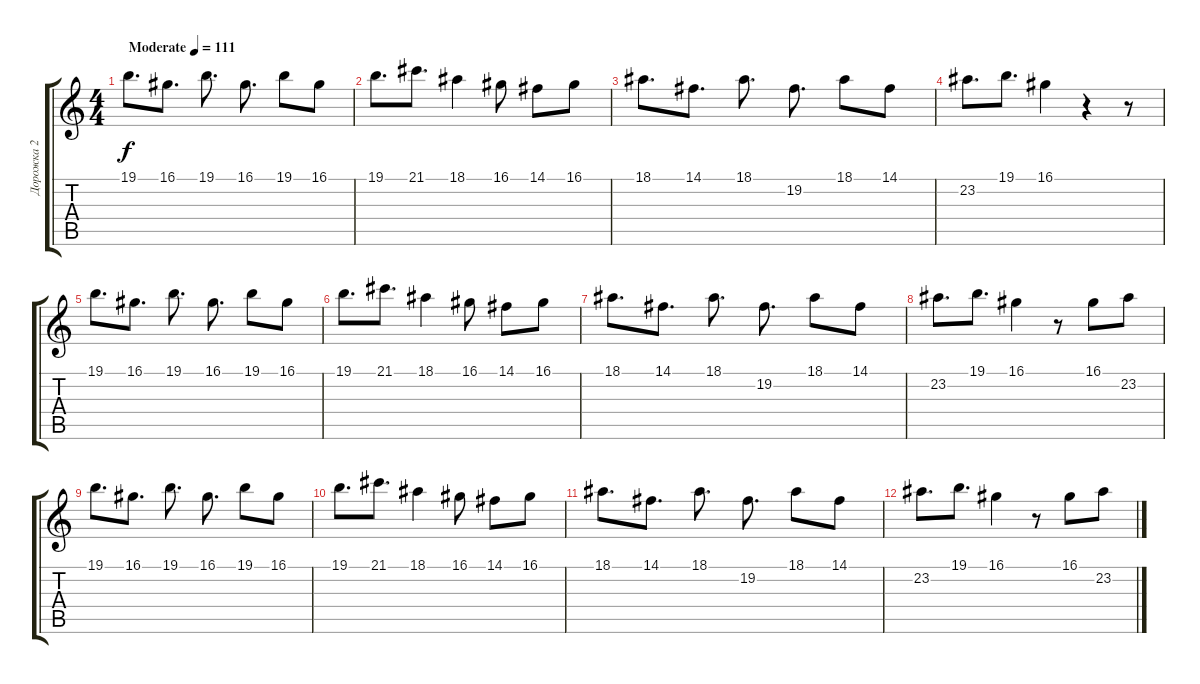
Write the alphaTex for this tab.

\track ("Дорожка 2" "Дорожка 2") {instrument honkytonkpiano}
\staff {score tabs}
\tuning (E4 B3 G3 D3 A2 E2) {hide}
\ts (4 4)
\tempo (111 "Moderate")
\clef g2
\ks c
19.1.8{d dy f instrument honkytonkpiano} 16.1.8{d} 19.1.8{d} 16.1.8{d} 19.1.8 16.1.8 |
19.1.8{d} 21.1.8{d} 18.1.4 16.1.8 14.1.8 16.1.8 |
18.1.8{d} 14.1.8{d} 18.1.8{d} 19.2.8{d} 18.1.8 14.1.8 |
23.2.8{d} 19.1.8{d} 16.1.4 r.4 r.8 |
19.1.8{d} 16.1.8{d} 19.1.8{d} 16.1.8{d} 19.1.8 16.1.8 |
19.1.8{d} 21.1.8{d} 18.1.4 16.1.8 14.1.8 16.1.8 |
18.1.8{d} 14.1.8{d} 18.1.8{d} 19.2.8{d} 18.1.8 14.1.8 |
23.2.8{d} 19.1.8{d} 16.1.4 r.8 16.1.8 23.2.8 |
19.1.8{d} 16.1.8{d} 19.1.8{d} 16.1.8{d} 19.1.8 16.1.8 |
19.1.8{d} 21.1.8{d} 18.1.4 16.1.8 14.1.8 16.1.8 |
18.1.8{d} 14.1.8{d} 18.1.8{d} 19.2.8{d} 18.1.8 14.1.8 |
23.2.8{d} 19.1.8{d} 16.1.4 r.8 16.1.8 23.2.8
